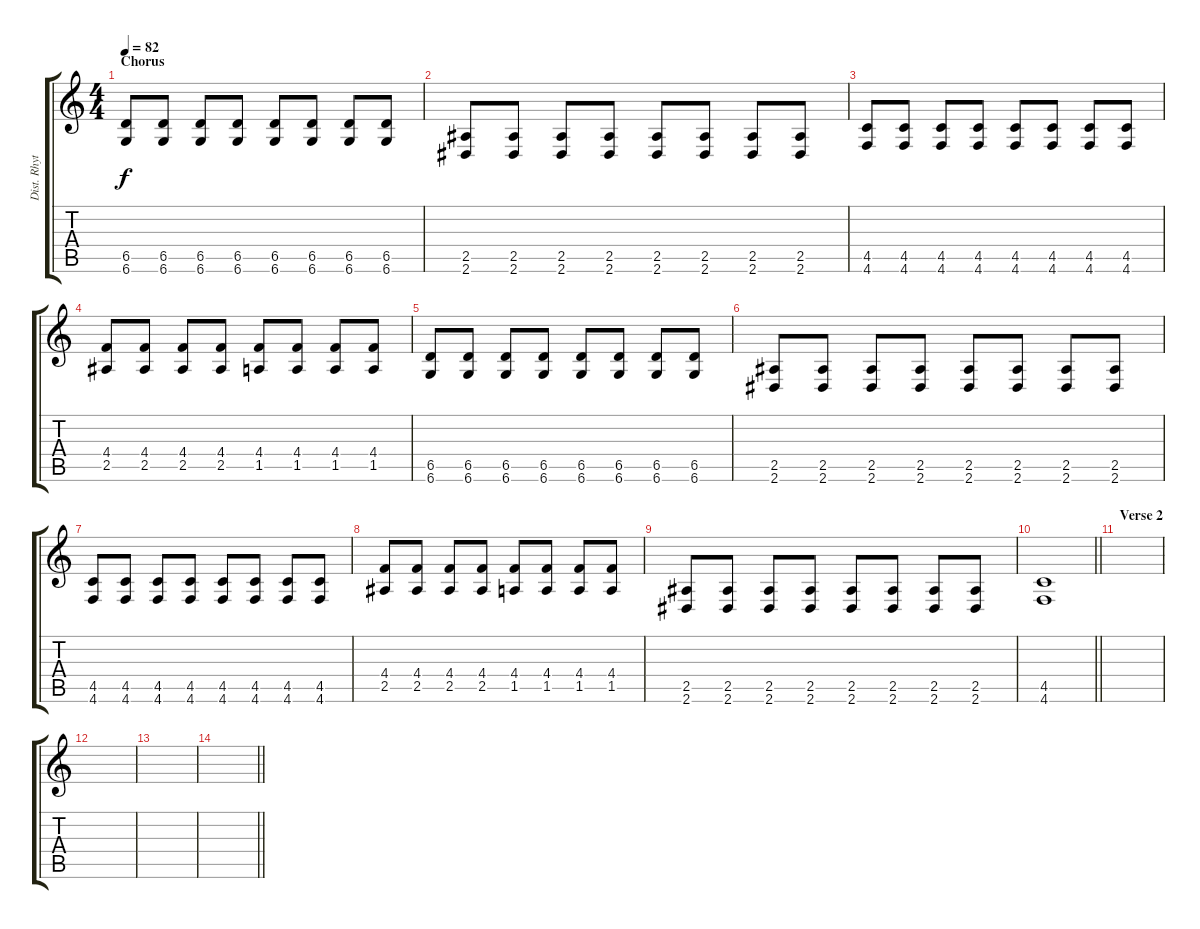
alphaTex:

\track ("Dist. Rhytm Guitar [R]" "Dist. Rhyt") {instrument distortionguitar}
\staff {score tabs}
\tuning (Eb4 Bb3 Gb3 Db3 Ab2 Db2) {hide}
\ts (4 4)
\section ("" "Chorus")
\tempo 82
\clef g2
\ks c
(6.5 6.6).8{dy f} (6.5 6.6).8 (6.5 6.6).8 (6.5 6.6).8 (6.5 6.6).8 (6.5 6.6).8 (6.5 6.6).8 (6.5 6.6).8 |
(2.5 2.6).8 (2.5 2.6).8 (2.5 2.6).8 (2.5 2.6).8 (2.5 2.6).8 (2.5 2.6).8 (2.5 2.6).8 (2.5 2.6).8 |
(4.5 4.6).8 (4.5 4.6).8 (4.5 4.6).8 (4.5 4.6).8 (4.5 4.6).8 (4.5 4.6).8 (4.5 4.6).8 (4.5 4.6).8 |
(4.4 2.5).8 (4.4 2.5).8 (4.4 2.5).8 (4.4 2.5).8 (4.4 1.5).8 (4.4 1.5).8 (4.4 1.5).8 (4.4 1.5).8 |
(6.5 6.6).8 (6.5 6.6).8 (6.5 6.6).8 (6.5 6.6).8 (6.5 6.6).8 (6.5 6.6).8 (6.5 6.6).8 (6.5 6.6).8 |
(2.5 2.6).8 (2.5 2.6).8 (2.5 2.6).8 (2.5 2.6).8 (2.5 2.6).8 (2.5 2.6).8 (2.5 2.6).8 (2.5 2.6).8 |
(4.5 4.6).8 (4.5 4.6).8 (4.5 4.6).8 (4.5 4.6).8 (4.5 4.6).8 (4.5 4.6).8 (4.5 4.6).8 (4.5 4.6).8 |
(4.4 2.5).8 (4.4 2.5).8 (4.4 2.5).8 (4.4 2.5).8 (4.4 1.5).8 (4.4 1.5).8 (4.4 1.5).8 (4.4 1.5).8 |
(2.5 2.6).8 (2.5 2.6).8 (2.5 2.6).8 (2.5 2.6).8 (2.5 2.6).8 (2.5 2.6).8 (2.5 2.6).8 (2.5 2.6).8 |
\barLineRight lightlight
(4.5 4.6).1 |
\section ("" "Verse 2")
|
|
|
\barLineRight lightlight
